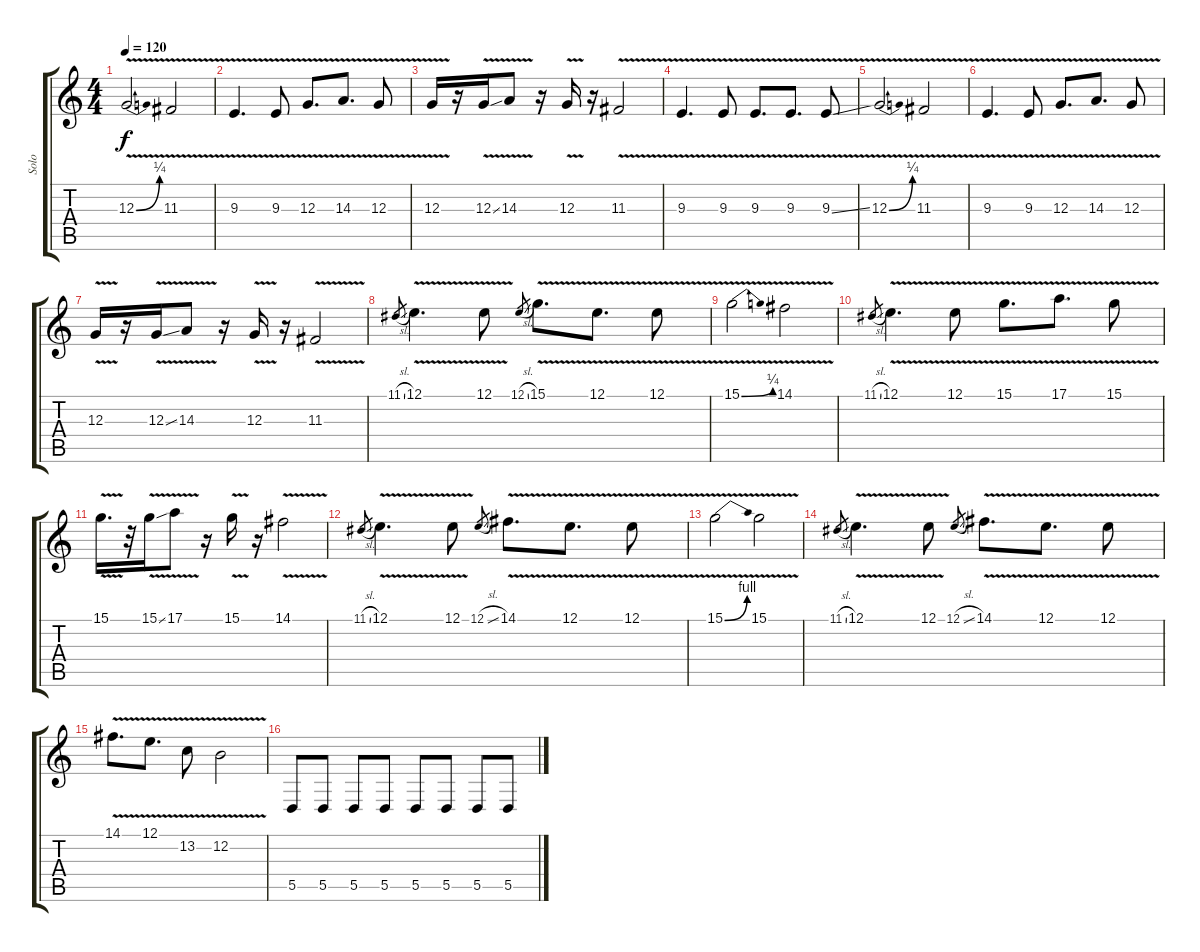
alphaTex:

\track ("Solo" "Solo") {instrument stringensemble2}
\staff {score tabs}
\tuning (E4 B3 G3 D3 A2 E2) {hide}
\ts (4 4)
\tempo 120
\clef g2
\ks c
12.3{be (bend 0 0 60 1) v}.2{dy f} 11.3{v}.2 |
9.3{v}.4{d} 9.3{v}.8 12.3{v}.8{d} 14.3{v}.8{d} 12.3{v}.8 |
12.3{v}.16 r.16 12.3{v ss}.16 14.3{v}.8 r.16 12.3{v}.16 r.16 11.3{v}.2 |
9.3{v}.4{d} 9.3{v}.8 9.3{v}.8{d} 9.3{v}.8{d} 9.3{v ss}.8 |
12.3{be (bend 0 0 60 1) v}.2 11.3{v}.2 |
9.3{v}.4{d} 9.3{v}.8 12.3{v}.8{d} 14.3{v}.8{d} 12.3{v}.8 |
12.3{v}.16 r.16 12.3{v ss}.16 14.3{v}.8 r.16 12.3{v}.16 r.16 11.3{v}.2 |
11.1{sl}.8{gr} 12.1{v}.4{d} 12.1{v}.8 12.1{sl}.8{gr} 15.1{v}.8{d} 12.1{v}.8{d} 12.1{v}.8 |
15.1{be (bend 0 0 60 1) v}.2 14.1{v}.2 |
11.1{sl}.8{gr} 12.1{v}.4{d} 12.1{v}.8 15.1{v}.8{d} 17.1{v}.8{d} 15.1{v}.8 |
15.1{v}.16{d} r.32 15.1{v ss}.16 17.1{v}.8 r.16 15.1{v}.16 r.16 14.1{v}.2 |
11.1{sl}.8{gr} 12.1{v}.4{d} 12.1{v}.8 12.1{sl}.8{gr} 14.1{v}.8{d} 12.1{v}.8{d} 12.1{v}.8 |
15.1{be (bend 0 0 60 4) v}.2 15.1{v}.2 |
11.1{sl}.8{gr} 12.1{v}.4{d} 12.1{v}.8 12.1{sl}.8{gr} 14.1{v}.8{d} 12.1{v}.8{d} 12.1{v}.8 |
14.1{v}.8{d} 12.1{v}.8{d} 13.2{v}.8 12.2{v}.2 |
5.5.8 5.5.8 5.5.8 5.5.8 5.5.8 5.5.8 5.5.8 5.5.8
